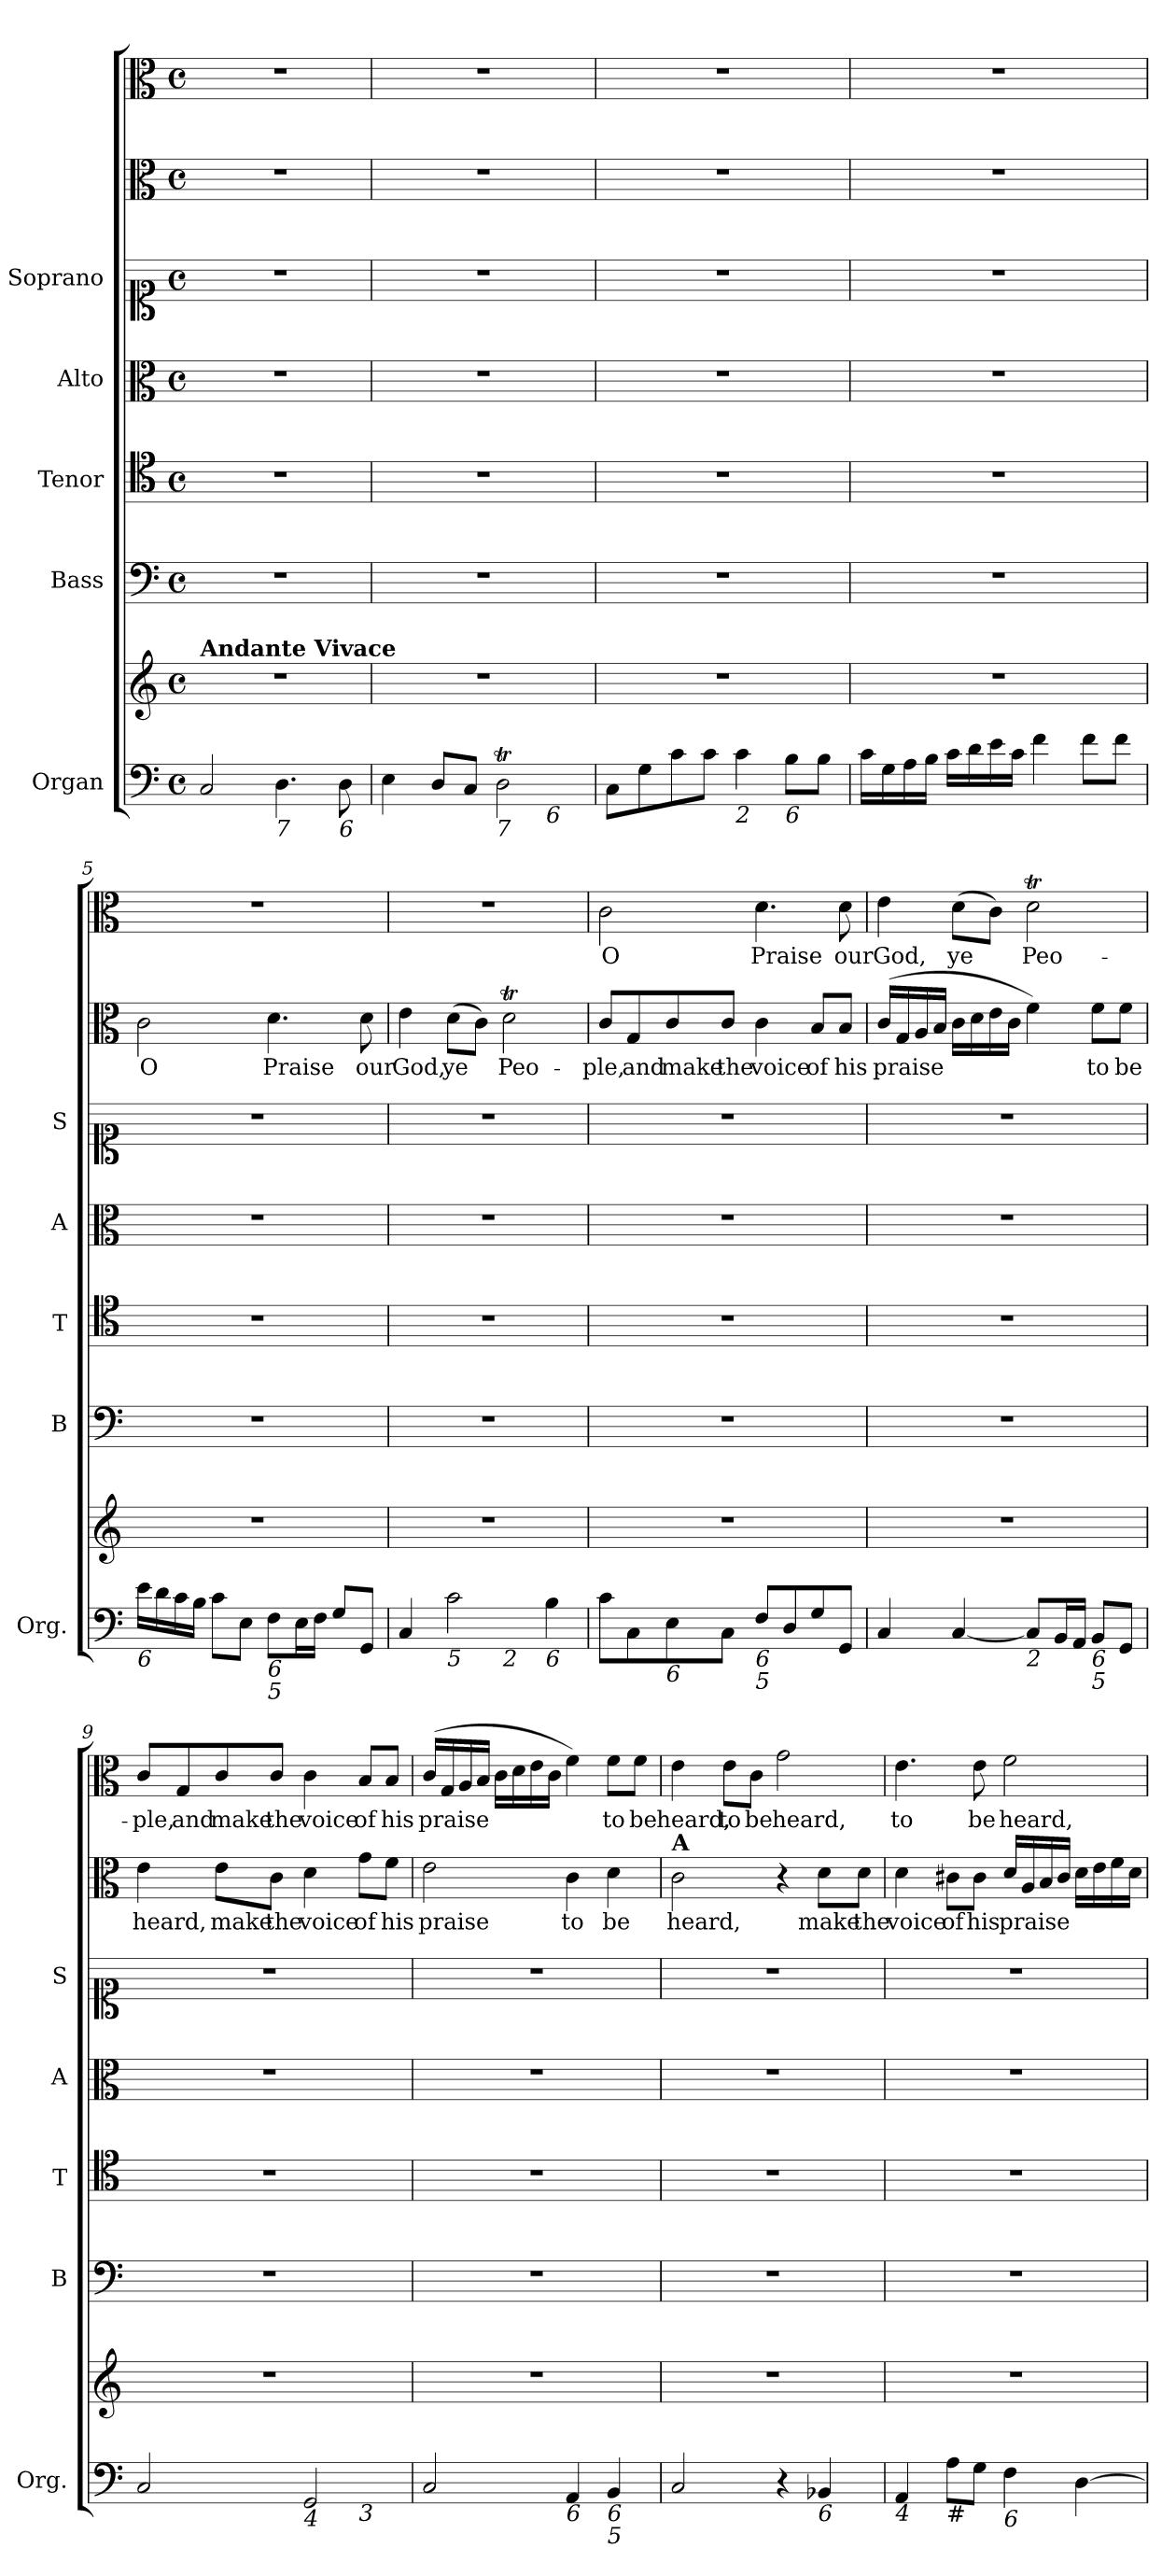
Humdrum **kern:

**kern	**kern	**kern	**kern	**kern	**kern	**kern	**text	**kern	**text
*part7	*part7	*part6	*part5	*part4	*part3	*part2	*part2	*part1	*part1
*staff8	*staff7	*staff6	*staff5	*staff4	*staff3	*staff2	*staff2	*staff1	*staff1
*I"Organ	*	*I"Bass	*I"Tenor	*I"Alto	*I"Soprano	*	*	*	*
*I'Org.	*	*I'B	*I'T	*I'A	*I'S	*	*	*	*
*clefF4	*clefG2	*clefF4	*clefC4	*clefC3	*clefC1	*clefC3	*	*clefC3	*
*k[]	*k[]	*k[]	*k[]	*k[]	*k[]	*k[]	*	*k[]	*
*C:	*C:	*C:	*C:	*C:	*C:	*C:	*	*C:	*
*M4/4	*M4/4	*M4/4	*M4/4	*M4/4	*M4/4	*M4/4	*	*M4/4	*
*met(c)	*met(c)	*met(c)	*met(c)	*met(c)	*met(c)	*met(c)	*	*met(c)	*
*MM90	*MM90	*MM90	*MM90	*MM90	*MM90	*MM90	*	*MM90	*
=1	=1	=1	=1	=1	=1	=1	=1	=1	=1
!	!LO:TX:a:B:t=Andante Vivace	!	!	!	!	!	!	!	!
2C/	1r	1r	1r	1r	1r	1r	.	1r	.
!LO:TX:b:i:t=7	!	!	!	!	!	!	!	!	!
4.D\	.	.	.	.	.	.	.	.	.
!LO:TX:b:i:t=6	!	!	!	!	!	!	!	!	!
8D\	.	.	.	.	.	.	.	.	.
=2	=2	=2	=2	=2	=2	=2	=2	=2	=2
!LO:TX:b:i:t=6	!	!	!	!	!	!	!	!	!
*^	*	*	*	*	*	*	*	*	*
4E\	2.ryy	1r	1r	1r	1r	1r	1r	.	1r	.
8D/L	.	.	.	.	.	.	.	.	.	.
8C/J	.	.	.	.	.	.	.	.	.	.
!LO:TX:b:i:t=7	!	!	!	!	!	!	!	!	!	!
2DT\	.	.	.	.	.	.	.	.	.	.
!	!LO:TX:b:i:t=6	!	!	!	!	!	!	!	!	!
.	4ryy	.	.	.	.	.	.	.	.	.
*v	*v	*	*	*	*	*	*	*	*	*
=3	=3	=3	=3	=3	=3	=3	=3	=3	=3
8C\L	1r	1r	1r	1r	1r	1r	.	1r	.
8G\	.	.	.	.	.	.	.	.	.
8c\	.	.	.	.	.	.	.	.	.
8c\J	.	.	.	.	.	.	.	.	.
!LO:TX:b:i:t=2	!	!	!	!	!	!	!	!	!
4c\	.	.	.	.	.	.	.	.	.
!LO:TX:b:i:t=6	!	!	!	!	!	!	!	!	!
8B\L	.	.	.	.	.	.	.	.	.
8B\J	.	.	.	.	.	.	.	.	.
=4	=4	=4	=4	=4	=4	=4	=4	=4	=4
16c\LL	1r	1r	1r	1r	1r	1r	.	1r	.
16G\	.	.	.	.	.	.	.	.	.
16A\	.	.	.	.	.	.	.	.	.
16B\JJ	.	.	.	.	.	.	.	.	.
16c\LL	.	.	.	.	.	.	.	.	.
16d\	.	.	.	.	.	.	.	.	.
16e\	.	.	.	.	.	.	.	.	.
16c\JJ	.	.	.	.	.	.	.	.	.
4f\	.	.	.	.	.	.	.	.	.
8f\L	.	.	.	.	.	.	.	.	.
8f\J	.	.	.	.	.	.	.	.	.
!!LO:LB:g=z
=5	=5	=5	=5	=5	=5	=5	=5	=5	=5
!LO:TX:b:i:t=6	!	!	!	!	!	!	!	!	!
!	!	!	!	!	!	!	!LO:LY:b	!	!
16e\LL	1r	1r	1r	1r	1r	2c\	O	1r	.
16d\	.	.	.	.	.	.	.	.	.
16c\	.	.	.	.	.	.	.	.	.
16B\JJ	.	.	.	.	.	.	.	.	.
8c\L	.	.	.	.	.	.	.	.	.
8E\J	.	.	.	.	.	.	.	.	.
!LO:TX:b:i:t=6	!	!	!	!	!	!	!	!	!
!LO:TX:b:i:t=5	!	!	!	!	!	!	!	!	!
!	!	!	!	!	!	!	!LO:LY:b	!	!
8F\L	.	.	.	.	.	4.d\	Praise	.	.
16E\L	.	.	.	.	.	.	.	.	.
16F\JJ	.	.	.	.	.	.	.	.	.
8G/L	.	.	.	.	.	.	.	.	.
!	!	!	!	!	!	!	!LO:LY:b	!	!
8GG/J	.	.	.	.	.	8d\	our	.	.
=6	=6	=6	=6	=6	=6	=6	=6	=6	=6
!	!	!	!	!	!	!	!LO:LY:b	!	!
*^	*	*	*	*	*	*	*	*	*
4C/	2ryy	1r	1r	1r	1r	1r	4e\	God,	1r	.
!LO:TX:b:i:t=5	!	!	!	!	!	!	!	!	!	!
!	!	!	!	!	!	!	!	!LO:LY:b	!	!
2c\	.	.	.	.	.	.	(>8d\L	ye	.	.
.	.	.	.	.	.	.	8c\J)	.	.	.
!	!LO:TX:b:i:t=2	!	!	!	!	!	!	!	!	!
!	!	!	!	!	!	!	!	!LO:LY:b	!	!
.	2ryy	.	.	.	.	.	2dT\	Peo-	.	.
!LO:TX:b:i:t=6	!	!	!	!	!	!	!	!	!	!
4B\	.	.	.	.	.	.	.	.	.	.
=7	=7	=7	=7	=7	=7	=7	=7	=7	=7	=7
!	!	!	!	!	!	!	!	!LO:LY:b	!	!LO:LY:b
*v	*v	*	*	*	*	*	*	*	*	*
8c\L	1r	1r	1r	1r	1r	8c/L	-ple,	2c\	O
!	!	!	!	!	!	!	!LO:LY:b	!	!
8C\	.	.	.	.	.	8G/	and	.	.
!LO:TX:b:i:t=6	!	!	!	!	!	!	!	!	!
!	!	!	!	!	!	!	!LO:LY:b	!	!
8E\	.	.	.	.	.	8c/	make	.	.
!	!	!	!	!	!	!	!LO:LY:b	!	!
8C\J	.	.	.	.	.	8c/J	the	.	.
!LO:TX:b:i:t=6	!	!	!	!	!	!	!	!	!
!LO:TX:b:i:t=5	!	!	!	!	!	!	!	!	!
!	!	!	!	!	!	!	!LO:LY:b	!	!LO:LY:b
8F/L	.	.	.	.	.	4c\	voice	4.d\	Praise
8D/	.	.	.	.	.	.	.	.	.
!	!	!	!	!	!	!	!LO:LY:b	!	!
8G/	.	.	.	.	.	8B/L	of	.	.
!	!	!	!	!	!	!	!LO:LY:b	!	!LO:LY:b
8GG/J	.	.	.	.	.	8B/J	his	8d\	our
=8	=8	=8	=8	=8	=8	=8	=8	=8	=8
!	!	!	!	!	!	!	!LO:LY:b	!	!LO:LY:b
4C/	1r	1r	1r	1r	1r	(>16c/LL	praise	4e\	God,
.	.	.	.	.	.	16G/	.	.	.
.	.	.	.	.	.	16A/	.	.	.
.	.	.	.	.	.	16B/JJ	.	.	.
!	!	!	!	!	!	!	!	!	!LO:LY:b
[4C/	.	.	.	.	.	16c\LL	.	(>8d\L	ye
.	.	.	.	.	.	16d\	.	.	.
.	.	.	.	.	.	16e\	.	8c\J)	.
.	.	.	.	.	.	16c\JJ	.	.	.
!LO:TX:b:i:t=2	!	!	!	!	!	!	!	!	!
!	!	!	!	!	!	!	!	!	!LO:LY:b
8C/L]	.	.	.	.	.	4f\)	.	2dT\	Peo-
16BB/L	.	.	.	.	.	.	.	.	.
16AA/JJ	.	.	.	.	.	.	.	.	.
!LO:TX:b:i:t=6	!	!	!	!	!	!	!	!	!
!LO:TX:b:i:t=5	!	!	!	!	!	!	!	!	!
!	!	!	!	!	!	!	!LO:LY:b	!	!
8BB/L	.	.	.	.	.	8f\L	to	.	.
!	!	!	!	!	!	!	!LO:LY:b	!	!
8GG/J	.	.	.	.	.	8f\J	be	.	.
!!LO:LB:g=z
=9	=9	=9	=9	=9	=9	=9	=9	=9	=9
!	!	!	!	!	!	!	!LO:LY:b	!	!LO:LY:b
*^	*	*	*	*	*	*	*	*	*
2C/	2.ryy	1r	1r	1r	1r	1r	4e\	heard,	8c/L	-ple,
!	!	!	!	!	!	!	!	!	!	!LO:LY:b
.	.	.	.	.	.	.	.	.	8G/	and
!	!	!	!	!	!	!	!	!LO:LY:b	!	!LO:LY:b
.	.	.	.	.	.	.	8e\L	make	8c/	make
!	!	!	!	!	!	!	!	!LO:LY:b	!	!LO:LY:b
.	.	.	.	.	.	.	8c\J	the	8c/J	the
!LO:TX:b:i:t=4	!	!	!	!	!	!	!	!	!	!
!	!	!	!	!	!	!	!	!LO:LY:b	!	!LO:LY:b
2GG/	.	.	.	.	.	.	4d\	voice	4c\	voice
!	!LO:TX:b:i:t=3	!	!	!	!	!	!	!	!	!
!	!	!	!	!	!	!	!	!LO:LY:b	!	!LO:LY:b
.	4ryy	.	.	.	.	.	8g\L	of	8B/L	of
!	!	!	!	!	!	!	!	!LO:LY:b	!	!LO:LY:b
.	.	.	.	.	.	.	8f\J	his	8B/J	his
=10	=10	=10	=10	=10	=10	=10	=10	=10	=10	=10
!	!	!	!	!	!	!	!	!LO:LY:b	!	!LO:LY:b
*v	*v	*	*	*	*	*	*	*	*	*
2C/	1r	1r	1r	1r	1r	2e\	praise	(>16c/LL	praise
.	.	.	.	.	.	.	.	16G/	.
.	.	.	.	.	.	.	.	16A/	.
.	.	.	.	.	.	.	.	16B/JJ	.
.	.	.	.	.	.	.	.	16c\LL	.
.	.	.	.	.	.	.	.	16d\	.
.	.	.	.	.	.	.	.	16e\	.
.	.	.	.	.	.	.	.	16c\JJ	.
!LO:TX:b:i:t=6	!	!	!	!	!	!	!	!	!
!	!	!	!	!	!	!	!LO:LY:b	!	!
4AA/	.	.	.	.	.	4c\	to	4f\)	.
!LO:TX:b:i:t=6	!	!	!	!	!	!	!	!	!
!LO:TX:b:i:t=5	!	!	!	!	!	!	!	!	!
!	!	!	!	!	!	!	!LO:LY:b	!	!LO:LY:b
4BB/	.	.	.	.	.	4d\	be	8f\L	to
!	!	!	!	!	!	!	!	!	!LO:LY:b
.	.	.	.	.	.	.	.	8f\J	be
=11	=11	=11	=11	=11	=11	=11	=11	=11	=11
!	!	!	!	!	!	!LO:TX:a:B:t=A	!	!	!
!	!	!	!	!	!	!	!LO:LY:b	!	!LO:LY:b
2C/	1r	1r	1r	1r	1r	2c\	heard,	4e\	heard,
!	!	!	!	!	!	!	!	!	!LO:LY:b
.	.	.	.	.	.	.	.	8e\L	to
!	!	!	!	!	!	!	!	!	!LO:LY:b
.	.	.	.	.	.	.	.	8c\J	be
!	!	!	!	!	!	!	!	!	!LO:LY:b
4r	.	.	.	.	.	4r	.	2g\	heard,
!LO:TX:b:i:t=6	!	!	!	!	!	!	!	!	!
!	!	!	!	!	!	!	!LO:LY:b	!	!
4BB-X/	.	.	.	.	.	8d\L	make	.	.
!	!	!	!	!	!	!	!LO:LY:b	!	!
.	.	.	.	.	.	8d\J	the	.	.
!!LO:PB:g=z
=12	=12	=12	=12	=12	=12	=12	=12	=12	=12
!LO:TX:b:i:t=4	!	!	!	!	!	!	!	!	!
!	!	!	!	!	!	!	!LO:LY:b	!	!LO:LY:b
4AA/	1r	1r	1r	1r	1r	4d\	voice	4.e\	to
!LO:TX:b:t=#	!	!	!	!	!	!	!	!	!
!	!	!	!	!	!	!	!LO:LY:b	!	!
8A\L	.	.	.	.	.	8c#X\L	of	.	.
!	!	!	!	!	!	!	!LO:LY:b	!	!LO:LY:b
8G\J	.	.	.	.	.	8c#\J	his	8e\	be
!LO:TX:b:i:t=6	!	!	!	!	!	!	!	!	!
!	!	!	!	!	!	!	!LO:LY:b	!	!LO:LY:b
4F\	.	.	.	.	.	16d/LL	praise	2f\	heard,
.	.	.	.	.	.	16A/	.	.	.
.	.	.	.	.	.	16B/	.	.	.
.	.	.	.	.	.	16c#/JJ	.	.	.
[4D\	.	.	.	.	.	16d\LL	.	.	.
.	.	.	.	.	.	16e\	.	.	.
.	.	.	.	.	.	16f\	.	.	.
.	.	.	.	.	.	16d\JJ	.	.	.
=	=	=	=	=	=	=	=	=	=
*-	*-	*-	*-	*-	*-	*-	*-	*-	*-
